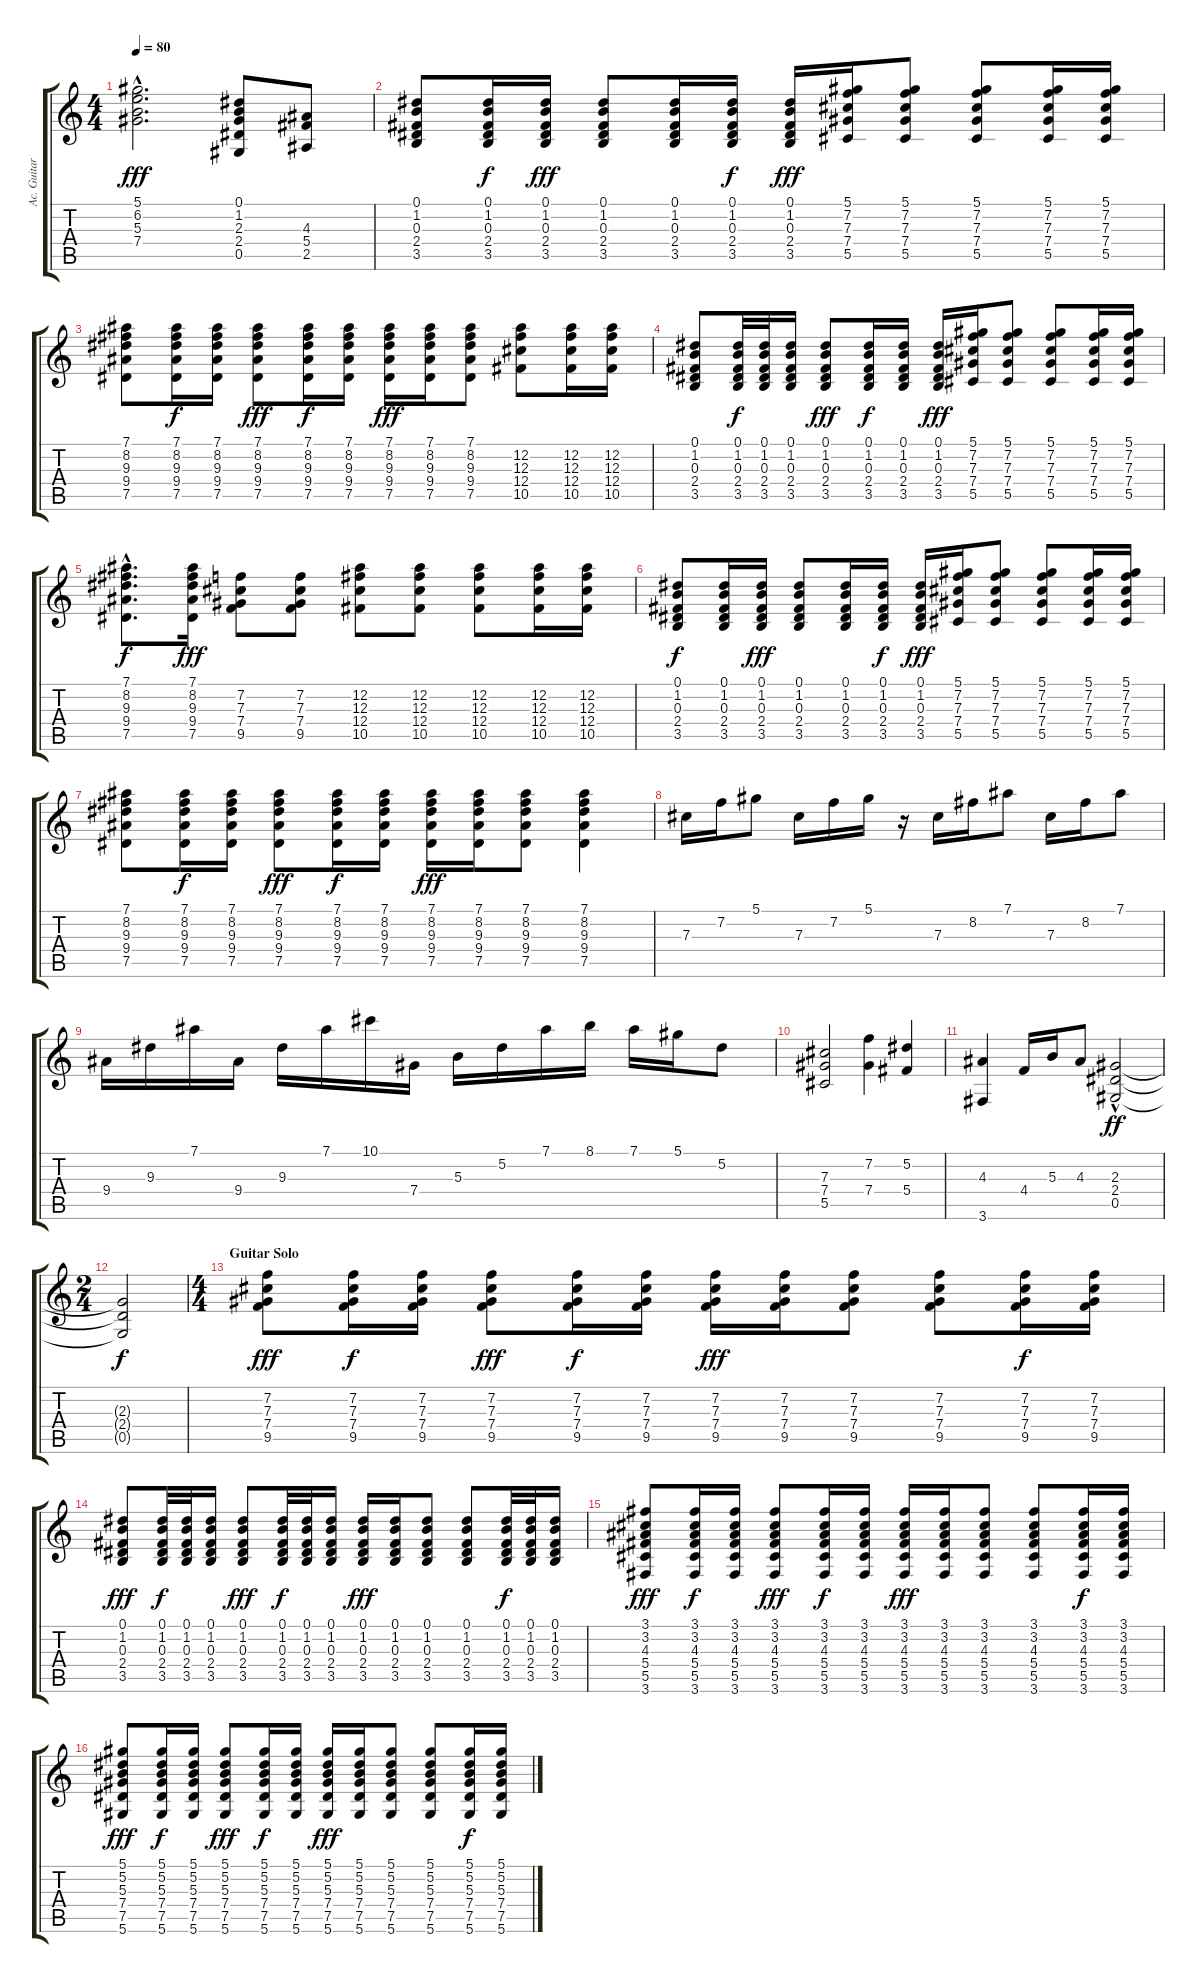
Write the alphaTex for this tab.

\track ("Ac. Guitar II" "Ac. Guitar") {instrument acousticguitarsteel}
\staff {score tabs}
\tuning (Eb4 Bb3 Gb3 Db3 Ab2 Eb2) {hide}
\ts (4 4)
\tempo 80
\clef g2
\ks c
(5.1{hac} 6.2{hac} 5.3{hac} 7.4{hac}).2{d dy fff} (0.1 1.2 2.3 2.4 0.5).8 (4.3 5.4 2.5).8 |
(0.1 1.2 0.3 2.4 3.5).8 (0.1 1.2 0.3 2.4 3.5).16{dy f} (0.1 1.2 0.3 2.4 3.5).16{dy fff} (0.1 1.2 0.3 2.4 3.5).8 (0.1 1.2 0.3 2.4 3.5).16 (0.1 1.2 0.3 2.4 3.5).16{dy f} (0.1 1.2 0.3 2.4 3.5).16{dy fff} (5.1 7.2 7.3 7.4 5.5).16 (5.1 7.2 7.3 7.4 5.5).8 (5.1 7.2 7.3 7.4 5.5).8 (5.1 7.2 7.3 7.4 5.5).16 (5.1 7.2 7.3 7.4 5.5).16 |
(7.1 8.2 9.3 9.4 7.5).8 (7.1 8.2 9.3 9.4 7.5).16{dy f} (7.1 8.2 9.3 9.4 7.5).16 (7.1 8.2 9.3 9.4 7.5).8{dy fff} (7.1 8.2 9.3 9.4 7.5).16{dy f} (7.1 8.2 9.3 9.4 7.5).16 (7.1 8.2 9.3 9.4 7.5).16{dy fff} (7.1 8.2 9.3 9.4 7.5).16 (7.1 8.2 9.3 9.4 7.5).8 (12.2 12.3 12.4 10.5).8 (12.2 12.3 12.4 10.5).16 (12.2 12.3 12.4 10.5).16 |
(0.1 1.2 0.3 2.4 3.5).8 (0.1 1.2 0.3 2.4 3.5).32{dy f} (0.1 1.2 0.3 2.4 3.5).32 (0.1 1.2 0.3 2.4 3.5).16 (0.1 1.2 0.3 2.4 3.5).8{dy fff} (0.1 1.2 0.3 2.4 3.5).16{dy f} (0.1 1.2 0.3 2.4 3.5).16 (0.1 1.2 0.3 2.4 3.5).16{dy fff} (5.1 7.2 7.3 7.4 5.5).16 (5.1 7.2 7.3 7.4 5.5).8 (5.1 7.2 7.3 7.4 5.5).8 (5.1 7.2 7.3 7.4 5.5).16 (5.1 7.2 7.3 7.4 5.5).16 |
(7.1{hac} 8.2{hac} 9.3{hac} 9.4{hac} 7.5{hac}).8{d dy f} (7.1 8.2 9.3 9.4 7.5).16{dy fff} (7.2 7.3 7.4 9.5).8 (7.2 7.3 7.4 9.5).8 (12.2 12.3 12.4 10.5).8 (12.2 12.3 12.4 10.5).8 (12.2 12.3 12.4 10.5).8 (12.2 12.3 12.4 10.5).16 (12.2 12.3 12.4 10.5).16 |
(0.1 1.2 0.3 2.4 3.5).8{dy f} (0.1 1.2 0.3 2.4 3.5).16 (0.1 1.2 0.3 2.4 3.5).16{dy fff} (0.1 1.2 0.3 2.4 3.5).8 (0.1 1.2 0.3 2.4 3.5).16 (0.1 1.2 0.3 2.4 3.5).16{dy f} (0.1 1.2 0.3 2.4 3.5).16{dy fff} (5.1 7.2 7.3 7.4 5.5).16 (5.1 7.2 7.3 7.4 5.5).8 (5.1 7.2 7.3 7.4 5.5).8 (5.1 7.2 7.3 7.4 5.5).16 (5.1 7.2 7.3 7.4 5.5).16 |
(7.1 8.2 9.3 9.4 7.5).8 (7.1 8.2 9.3 9.4 7.5).16{dy f} (7.1 8.2 9.3 9.4 7.5).16 (7.1 8.2 9.3 9.4 7.5).8{dy fff} (7.1 8.2 9.3 9.4 7.5).16{dy f} (7.1 8.2 9.3 9.4 7.5).16 (7.1 8.2 9.3 9.4 7.5).16{dy fff} (7.1 8.2 9.3 9.4 7.5).16 (7.1 8.2 9.3 9.4 7.5).8 (7.1 8.2 9.3 9.4 7.5).4 |
7.3.16 7.2.16 5.1.8 7.3.16 7.2.16 5.1.16 r.16 7.3.16 8.2.16 7.1.8 7.3.16 8.2.16 7.1.8 |
9.4.16 9.3.16 7.1.16 9.4.16 9.3.16 7.1.16 10.1.16 7.4.16 5.3.16 5.2.16 7.1.16 8.1.16 7.1.16 5.1.16 5.2.8 |
(7.3 7.4 5.5).2 (7.2 7.4).4 (5.2 5.4).4 |
(4.3 3.6).4 4.4.16 5.3.16 4.3.8 (2.3{hac} 2.4{hac} 0.5{hac}).2{dy ff} |
\ts (2 4)
(2.3{t} 2.4{t} 0.5{t}).2{dy f} |
\ts (4 4)
\section ("" "Guitar Solo")
(7.2 7.3 7.4 9.5).8{dy fff} (7.2 7.3 7.4 9.5).16{dy f} (7.2 7.3 7.4 9.5).16 (7.2 7.3 7.4 9.5).8{dy fff} (7.2 7.3 7.4 9.5).16{dy f} (7.2 7.3 7.4 9.5).16 (7.2 7.3 7.4 9.5).16{dy fff} (7.2 7.3 7.4 9.5).16 (7.2 7.3 7.4 9.5).8 (7.2 7.3 7.4 9.5).8 (7.2 7.3 7.4 9.5).16{dy f} (7.2 7.3 7.4 9.5).16 |
(0.1 1.2 0.3 2.4 3.5).8{dy fff} (0.1 1.2 0.3 2.4 3.5).32{dy f} (0.1 1.2 0.3 2.4 3.5).32 (0.1 1.2 0.3 2.4 3.5).16 (0.1 1.2 0.3 2.4 3.5).8{dy fff} (0.1 1.2 0.3 2.4 3.5).32{dy f} (0.1 1.2 0.3 2.4 3.5).32 (0.1 1.2 0.3 2.4 3.5).16 (0.1 1.2 0.3 2.4 3.5).16{dy fff} (0.1 1.2 0.3 2.4 3.5).16 (0.1 1.2 0.3 2.4 3.5).8 (0.1 1.2 0.3 2.4 3.5).8 (0.1 1.2 0.3 2.4 3.5).32{dy f} (0.1 1.2 0.3 2.4 3.5).32 (0.1 1.2 0.3 2.4 3.5).16 |
(3.1 3.2 4.3 5.4 5.5 3.6).8{dy fff} (3.1 3.2 4.3 5.4 5.5 3.6).16{dy f} (3.1 3.2 4.3 5.4 5.5 3.6).16 (3.1 3.2 4.3 5.4 5.5 3.6).8{dy fff} (3.1 3.2 4.3 5.4 5.5 3.6).16{dy f} (3.1 3.2 4.3 5.4 5.5 3.6).16 (3.1 3.2 4.3 5.4 5.5 3.6).16{dy fff} (3.1 3.2 4.3 5.4 5.5 3.6).16 (3.1 3.2 4.3 5.4 5.5 3.6).8 (3.1 3.2 4.3 5.4 5.5 3.6).8 (3.1 3.2 4.3 5.4 5.5 3.6).16{dy f} (3.1 3.2 4.3 5.4 5.5 3.6).16 |
(5.1 5.2 5.3 7.4 7.5 5.6).8{dy fff} (5.1 5.2 5.3 7.4 7.5 5.6).16{dy f} (5.1 5.2 5.3 7.4 7.5 5.6).16 (5.1 5.2 5.3 7.4 7.5 5.6).8{dy fff} (5.1 5.2 5.3 7.4 7.5 5.6).16{dy f} (5.1 5.2 5.3 7.4 7.5 5.6).16 (5.1 5.2 5.3 7.4 7.5 5.6).16{dy fff} (5.1 5.2 5.3 7.4 7.5 5.6).16 (5.1 5.2 5.3 7.4 7.5 5.6).8 (5.1 5.2 5.3 7.4 7.5 5.6).8 (5.1 5.2 5.3 7.4 7.5 5.6).16{dy f} (5.1 5.2 5.3 7.4 7.5 5.6).16
